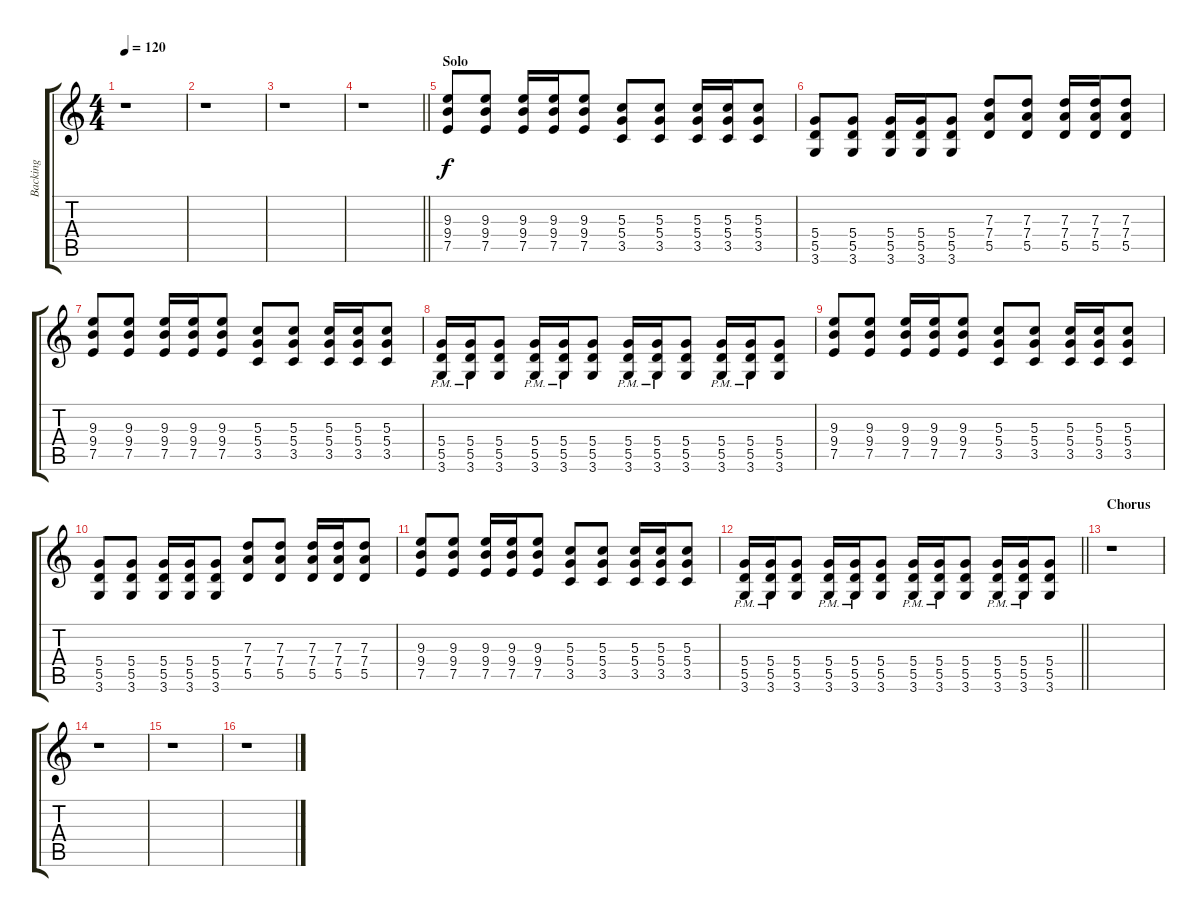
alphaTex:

\track ("Backing" "Backing") {instrument overdrivenguitar}
\staff {score tabs}
\tuning (E4 B3 G3 D3 A2 E2) {hide}
\ts (4 4)
\tempo 120
\clef g2
\ks c
r.1{dy f} |
r.1 |
r.1 |
\barLineRight lightlight
r.1 |
\section ("" "Solo")
(9.3 9.4 7.5).8 (9.3 9.4 7.5).8 (9.3 9.4 7.5).16 (9.3 9.4 7.5).16 (9.3 9.4 7.5).8 (5.3 5.4 3.5).8 (5.3 5.4 3.5).8 (5.3 5.4 3.5).16 (5.3 5.4 3.5).16 (5.3 5.4 3.5).8 |
(5.4 5.5 3.6).8 (5.4 5.5 3.6).8 (5.4 5.5 3.6).16 (5.4 5.5 3.6).16 (5.4 5.5 3.6).8 (7.3 7.4 5.5).8 (7.3 7.4 5.5).8 (7.3 7.4 5.5).16 (7.3 7.4 5.5).16 (7.3 7.4 5.5).8 |
(9.3 9.4 7.5).8 (9.3 9.4 7.5).8 (9.3 9.4 7.5).16 (9.3 9.4 7.5).16 (9.3 9.4 7.5).8 (5.3 5.4 3.5).8 (5.3 5.4 3.5).8 (5.3 5.4 3.5).16 (5.3 5.4 3.5).16 (5.3 5.4 3.5).8 |
(5.4{pm} 5.5{pm} 3.6{pm}).16 (5.4{pm} 5.5{pm} 3.6{pm}).16 (5.4 5.5 3.6).8 (5.4{pm} 5.5{pm} 3.6{pm}).16 (5.4{pm} 5.5 3.6{pm}).16 (5.4 5.5 3.6).8 (5.4{pm} 5.5{pm} 3.6{pm}).16 (5.4{pm} 5.5{pm} 3.6{pm}).16 (5.4 5.5 3.6).8 (5.4{pm} 5.5{pm} 3.6{pm}).16 (5.4{pm} 5.5{pm} 3.6{pm}).16 (5.4 5.5 3.6).8 |
(9.3 9.4 7.5).8 (9.3 9.4 7.5).8 (9.3 9.4 7.5).16 (9.3 9.4 7.5).16 (9.3 9.4 7.5).8 (5.3 5.4 3.5).8 (5.3 5.4 3.5).8 (5.3 5.4 3.5).16 (5.3 5.4 3.5).16 (5.3 5.4 3.5).8 |
(5.4 5.5 3.6).8 (5.4 5.5 3.6).8 (5.4 5.5 3.6).16 (5.4 5.5 3.6).16 (5.4 5.5 3.6).8 (7.3 7.4 5.5).8 (7.3 7.4 5.5).8 (7.3 7.4 5.5).16 (7.3 7.4 5.5).16 (7.3 7.4 5.5).8 |
(9.3 9.4 7.5).8 (9.3 9.4 7.5).8 (9.3 9.4 7.5).16 (9.3 9.4 7.5).16 (9.3 9.4 7.5).8 (5.3 5.4 3.5).8 (5.3 5.4 3.5).8 (5.3 5.4 3.5).16 (5.3 5.4 3.5).16 (5.3 5.4 3.5).8 |
\barLineRight lightlight
(5.4{pm} 5.5{pm} 3.6{pm}).16 (5.4{pm} 5.5{pm} 3.6{pm}).16 (5.4 5.5 3.6).8 (5.4{pm} 5.5{pm} 3.6{pm}).16 (5.4{pm} 5.5 3.6{pm}).16 (5.4 5.5 3.6).8 (5.4{pm} 5.5{pm} 3.6{pm}).16 (5.4{pm} 5.5{pm} 3.6{pm}).16 (5.4 5.5 3.6).8 (5.4{pm} 5.5{pm} 3.6{pm}).16 (5.4{pm} 5.5{pm} 3.6{pm}).16 (5.4 5.5 3.6).8 |
\section ("" "Chorus")
r.1 |
r.1 |
r.1 |
r.1
